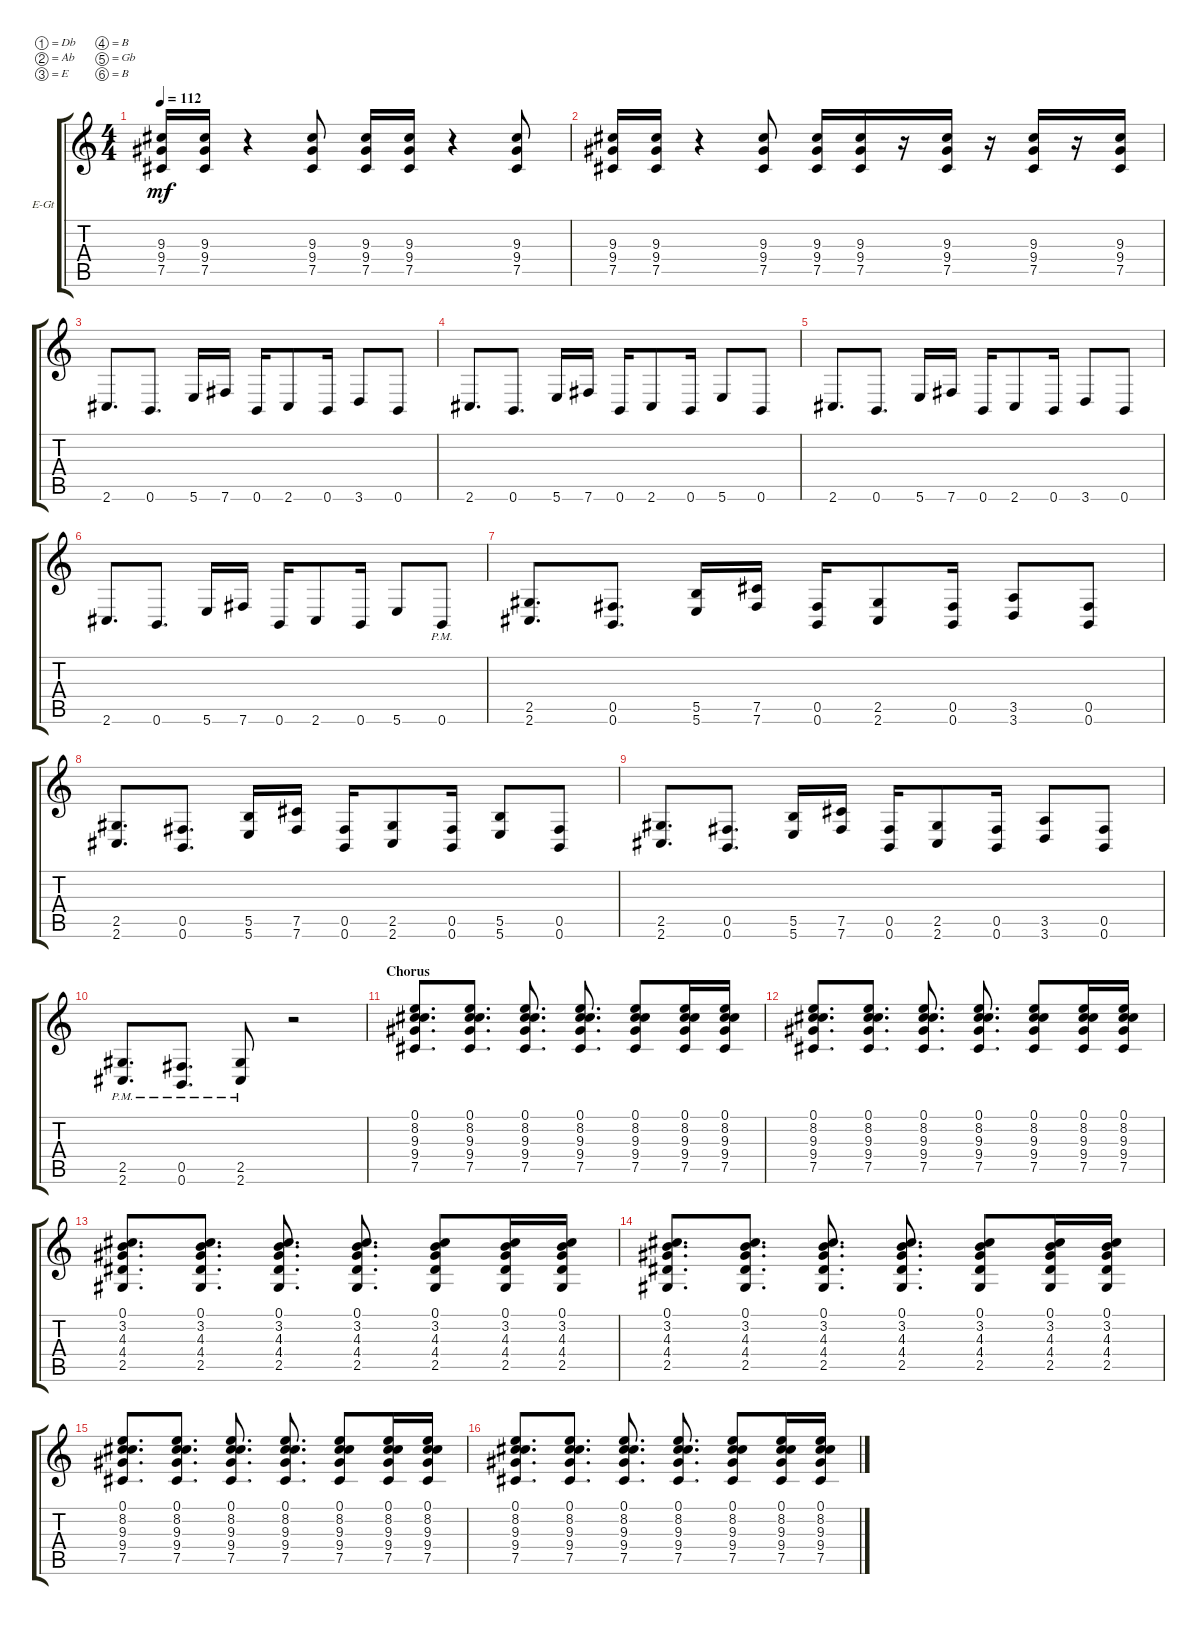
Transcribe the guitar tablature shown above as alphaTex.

\defaultSystemsLayout 4
\bracketExtendMode groupsimilarinstruments
\firstSystemTrackNameOrientation horizontal
\otherSystemsTrackNameOrientation horizontal
\track ("Рубен" "E-Gt") {instrument overdrivenguitar}
\staff {score tabs}
\tuning (Db4 Ab3 E3 B2 Gb2 B1)
\ts (4 4)
\tempo 112
\clef g2
\ks c
(7.5 9.4 9.3).16{dy mf} (7.5 9.4 9.3).16 r.4 (7.5 9.4 9.3).8 (7.5 9.4 9.3).16 (7.5 9.4 9.3).16 r.4 (7.5 9.4 9.3).8 |
(7.5 9.4 9.3).16 (7.5 9.4 9.3).16 r.4 (7.5 9.4 9.3).8 (7.5 9.4 9.3).16 (7.5 9.4 9.3).16 r.16 (7.5 9.4 9.3).16 r.16 (7.5 9.4 9.3).16 r.16 (9.3 9.4 7.5).16 |
2.6.8{d} 0.6.8{d} 5.6.16 7.6.16 0.6.16 2.6.8 0.6.16 3.6.8 0.6.8 |
2.6.8{d} 0.6.8{d} 5.6.16 7.6.16 0.6.16 2.6.8 0.6.16 5.6.8 0.6.8 |
2.6.8{d} 0.6.8{d} 5.6.16 7.6.16 0.6.16 2.6.8 0.6.16 3.6.8 0.6.8 |
2.6.8{d} 0.6.8{d} 5.6.16 7.6.16 0.6.16 2.6.8 0.6.16 5.6.8 0.6{pm}.8 |
(2.6 2.5).8{d} (0.6 0.5).8{d} (5.6 5.5).16 (7.6 7.5).16 (0.6 0.5).16 (2.6 2.5).8 (0.6 0.5).16 (3.6 3.5).8 (0.6 0.5).8 |
(2.6 2.5).8{d} (0.6 0.5).8{d} (5.6 5.5).16 (7.6 7.5).16 (0.6 0.5).16 (2.6 2.5).8 (0.6 0.5).16 (5.6 5.5).8 (0.6 0.5).8 |
(2.6 2.5).8{d} (0.6 0.5).8{d} (5.6 5.5).16 (7.6 7.5).16 (0.6 0.5).16 (2.6 2.5).8 (0.6 0.5).16 (3.6 3.5).8 (0.6 0.5).8 |
(2.6{pm} 2.5{pm}).8{d} (0.6{pm} 0.5{pm}).8{d} (2.6{pm} 2.5{pm}).8 r.2 |
\section ("" "Chorus")
(7.5 9.4 9.3 8.2 0.1).8{d} (7.5 9.4 9.3 8.2 0.1).8{d} (7.5 9.4 9.3 8.2 0.1).8{d} (7.5 9.4 9.3 8.2 0.1).8{d} (7.5 9.4 9.3 8.2 0.1).8 (7.5 9.4 9.3 8.2 0.1).16 (7.5 9.4 9.3 8.2 0.1).16 |
(7.5 9.4 9.3 8.2 0.1).8{d} (7.5 9.4 9.3 8.2 0.1).8{d} (7.5 9.4 9.3 8.2 0.1).8{d} (7.5 9.4 9.3 8.2 0.1).8{d} (7.5 9.4 9.3 8.2 0.1).8 (7.5 9.4 9.3 8.2 0.1).16 (7.5 9.4 9.3 8.2 0.1).16 |
(2.5 4.4 4.3 3.2 0.1).8{d} (2.5 4.4 4.3 3.2 0.1).8{d} (2.5 4.4 4.3 3.2 0.1).8{d} (2.5 4.4 4.3 3.2 0.1).8{d} (2.5 4.4 4.3 3.2 0.1).8 (2.5 4.4 4.3 3.2 0.1).16 (2.5 4.4 4.3 3.2 0.1).16 |
(2.5 4.4 4.3 3.2 0.1).8{d} (2.5 4.4 4.3 3.2 0.1).8{d} (2.5 4.4 4.3 3.2 0.1).8{d} (2.5 4.4 4.3 3.2 0.1).8{d} (2.5 4.4 4.3 3.2 0.1).8 (2.5 4.4 4.3 3.2 0.1).16 (2.5 4.4 4.3 3.2 0.1).16 |
(7.5 9.4 9.3 8.2 0.1).8{d} (7.5 9.4 9.3 8.2 0.1).8{d} (7.5 9.4 9.3 8.2 0.1).8{d} (7.5 9.4 9.3 8.2 0.1).8{d} (7.5 9.4 9.3 8.2 0.1).8 (7.5 9.4 9.3 8.2 0.1).16 (7.5 9.4 9.3 8.2 0.1).16 |
(7.5 9.4 9.3 8.2 0.1).8{d} (7.5 9.4 9.3 8.2 0.1).8{d} (7.5 9.4 9.3 8.2 0.1).8{d} (7.5 9.4 9.3 8.2 0.1).8{d} (7.5 9.4 9.3 8.2 0.1).8 (7.5 9.4 9.3 8.2 0.1).16 (7.5 9.4 9.3 8.2 0.1).16
